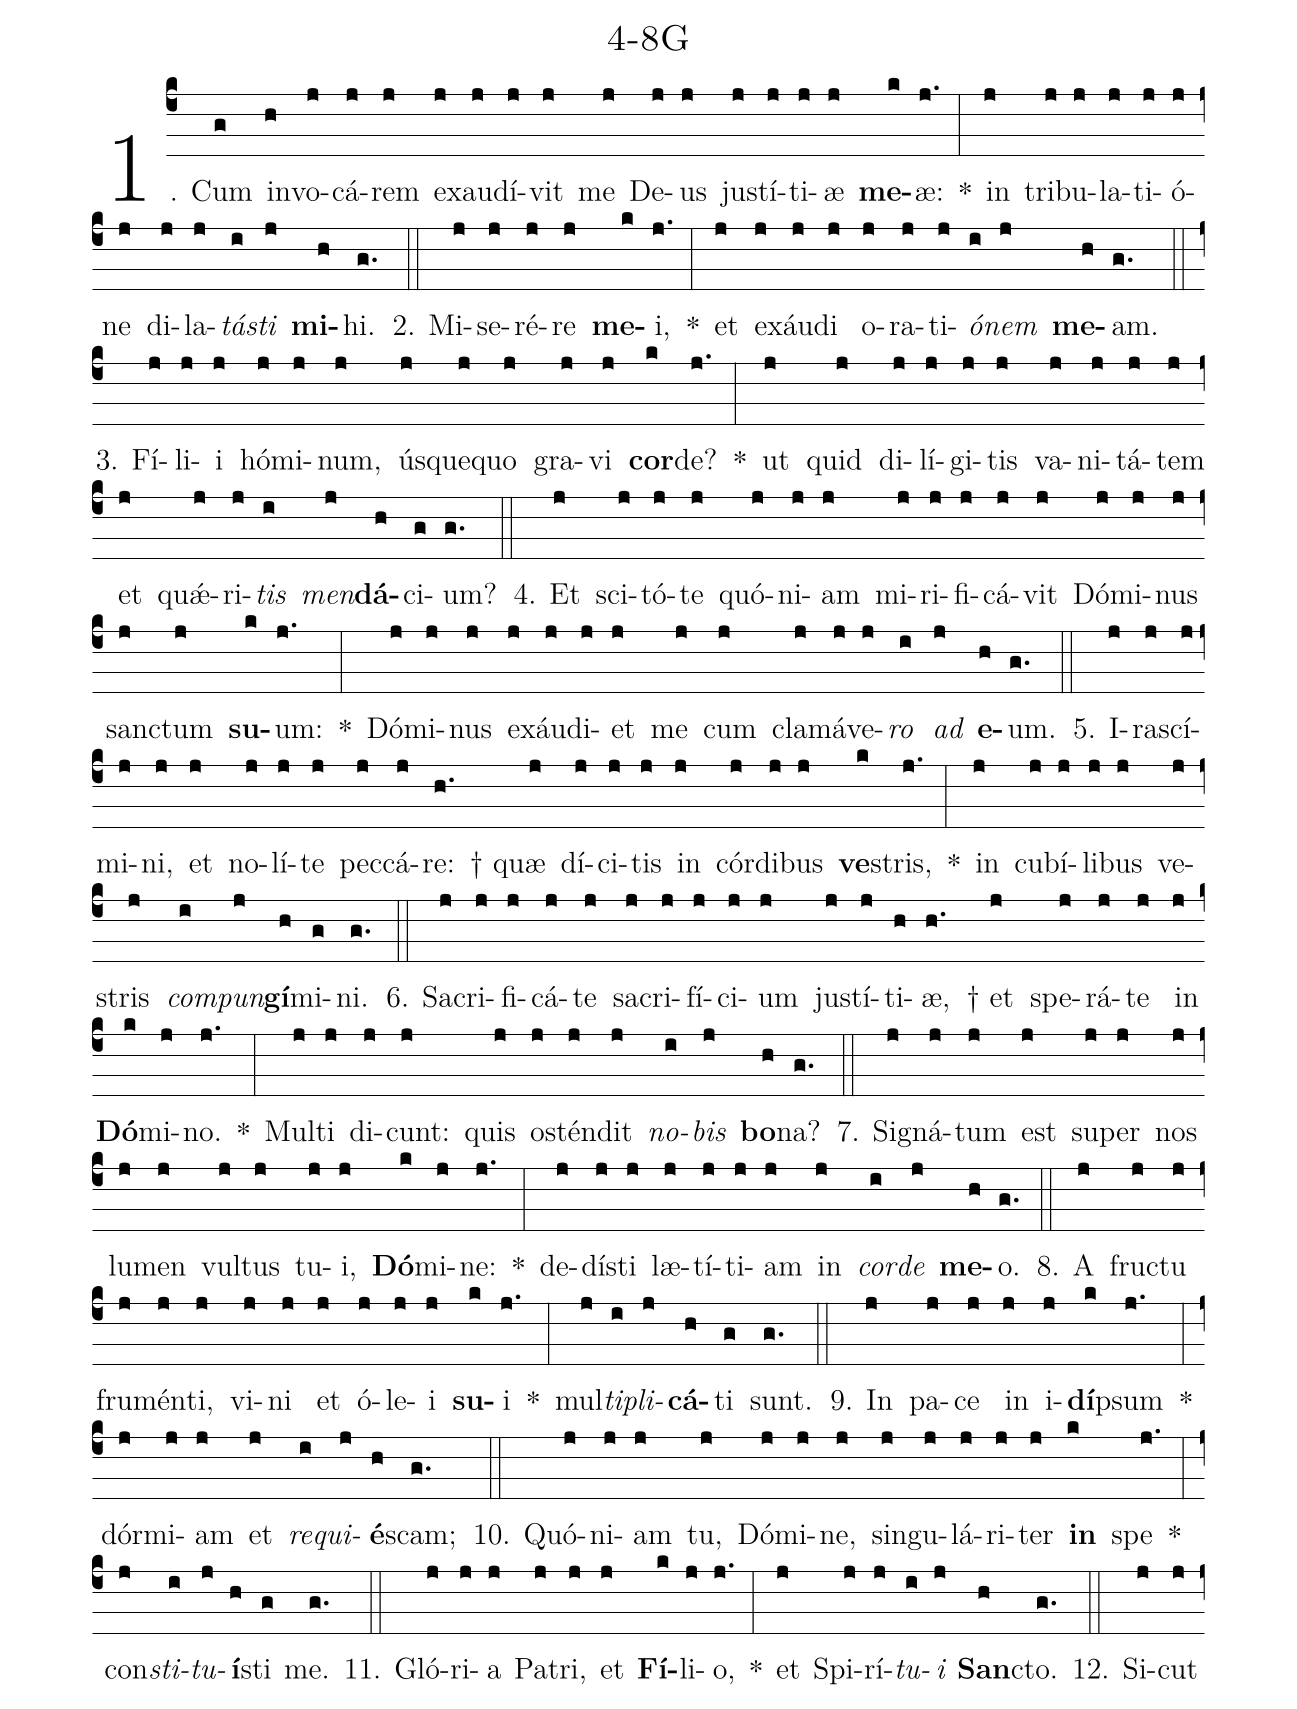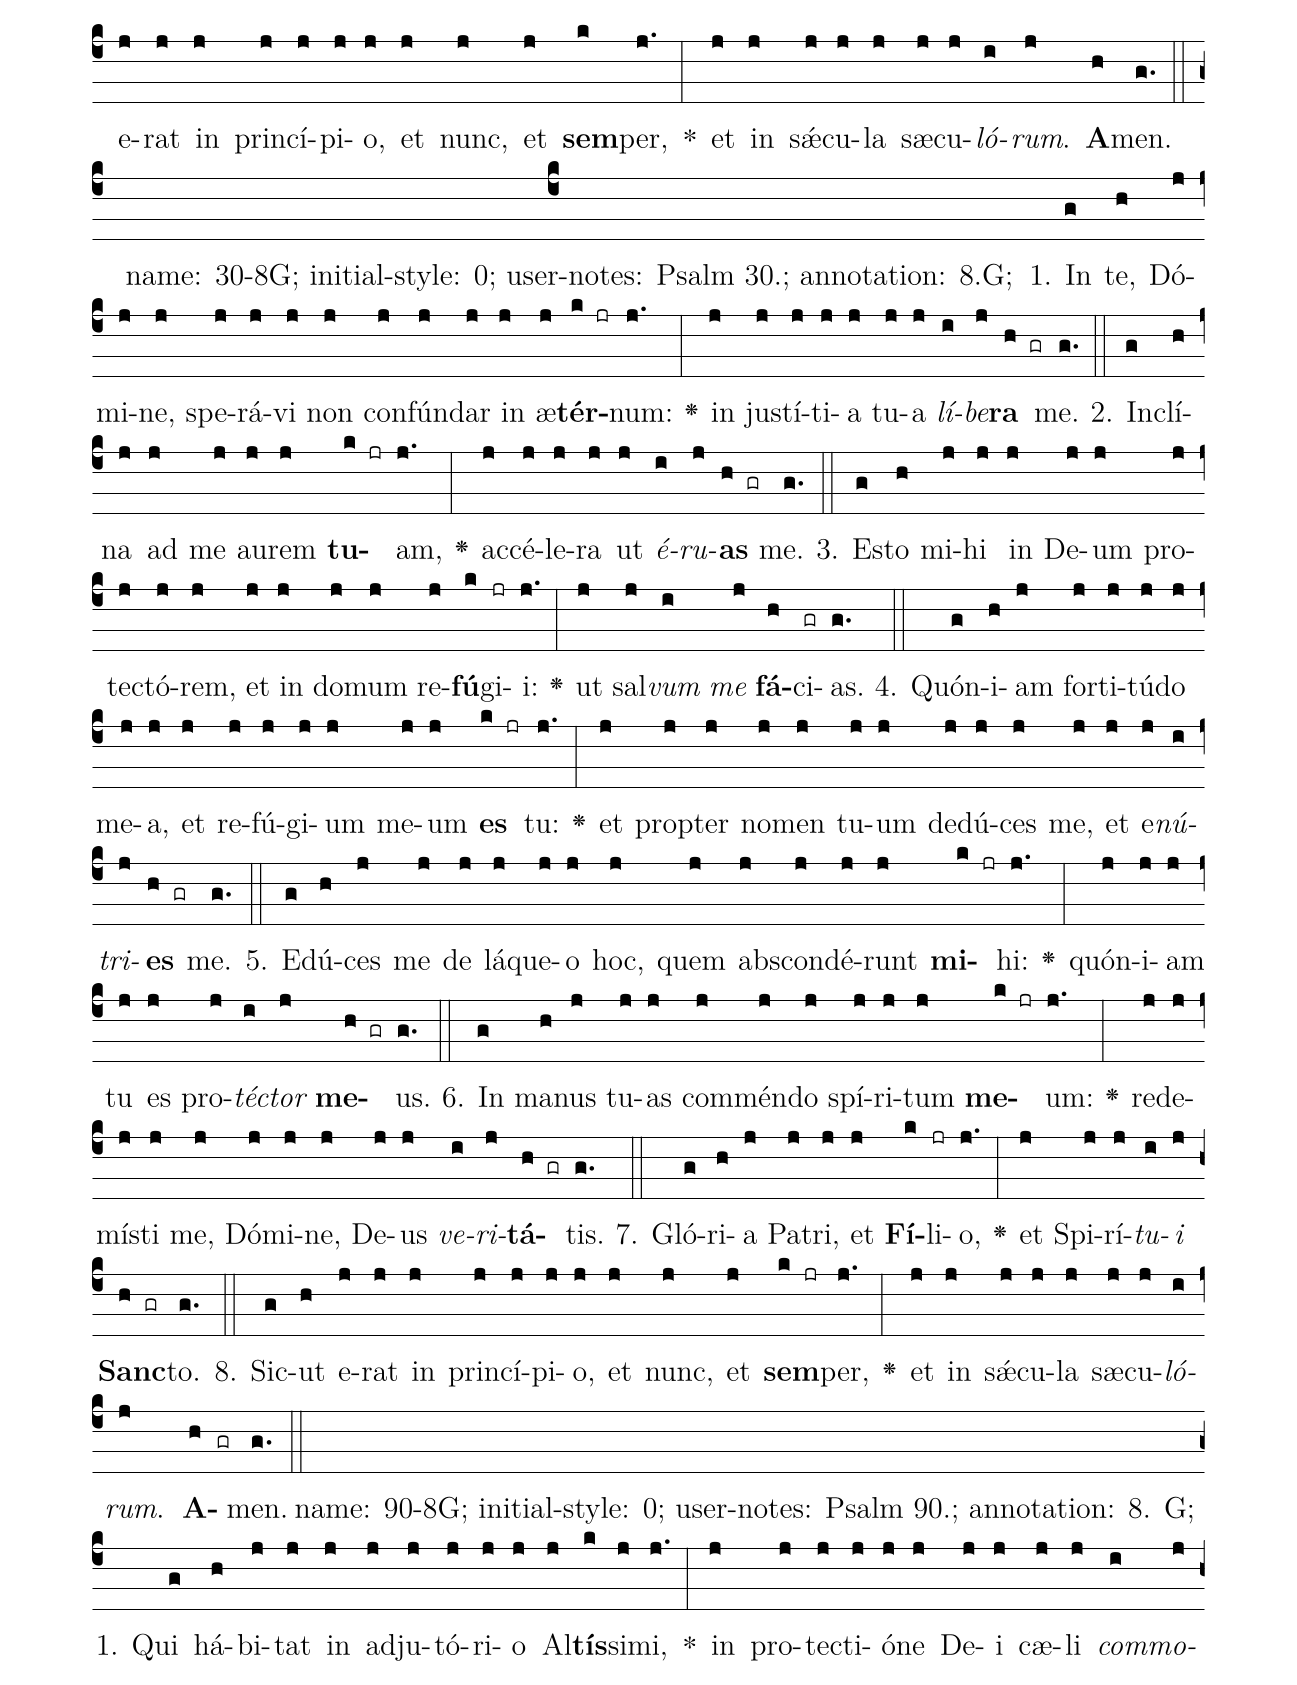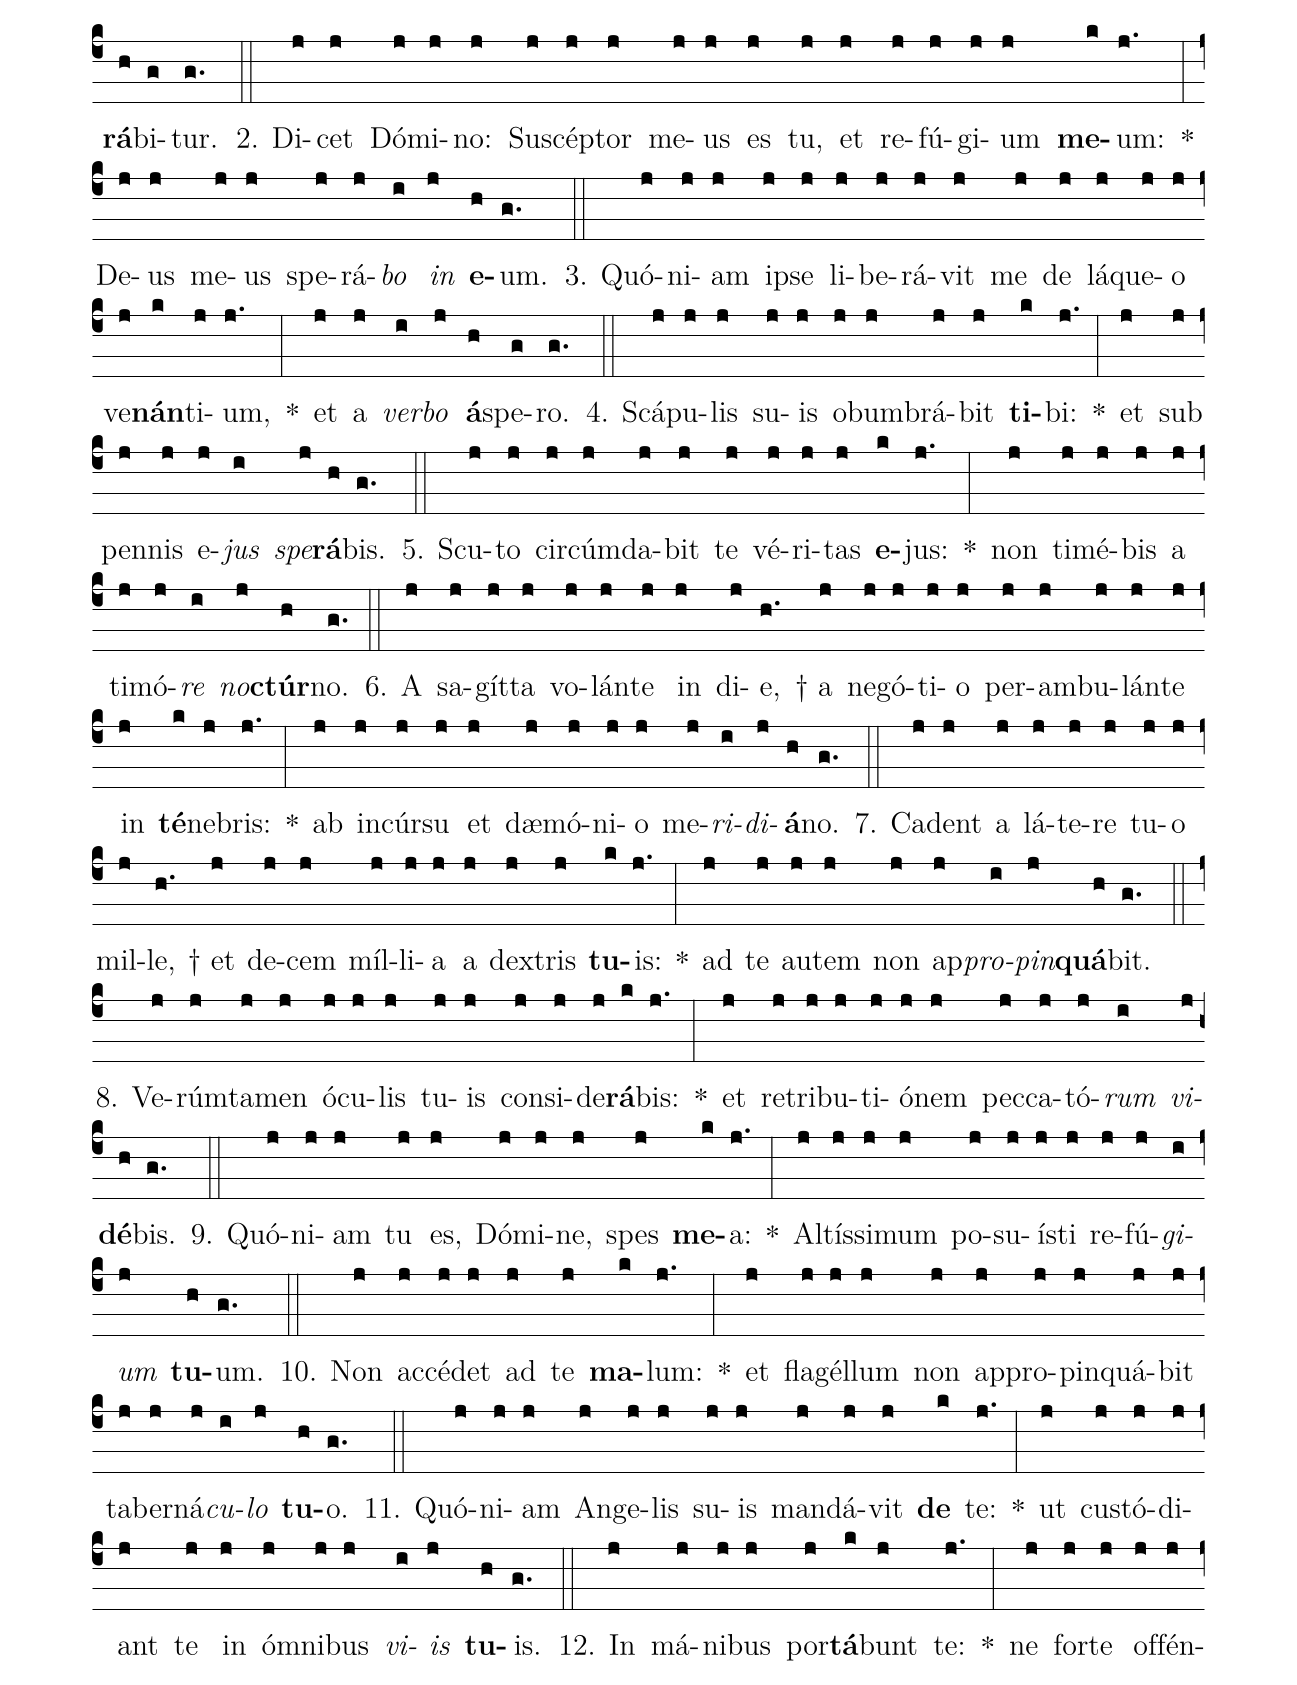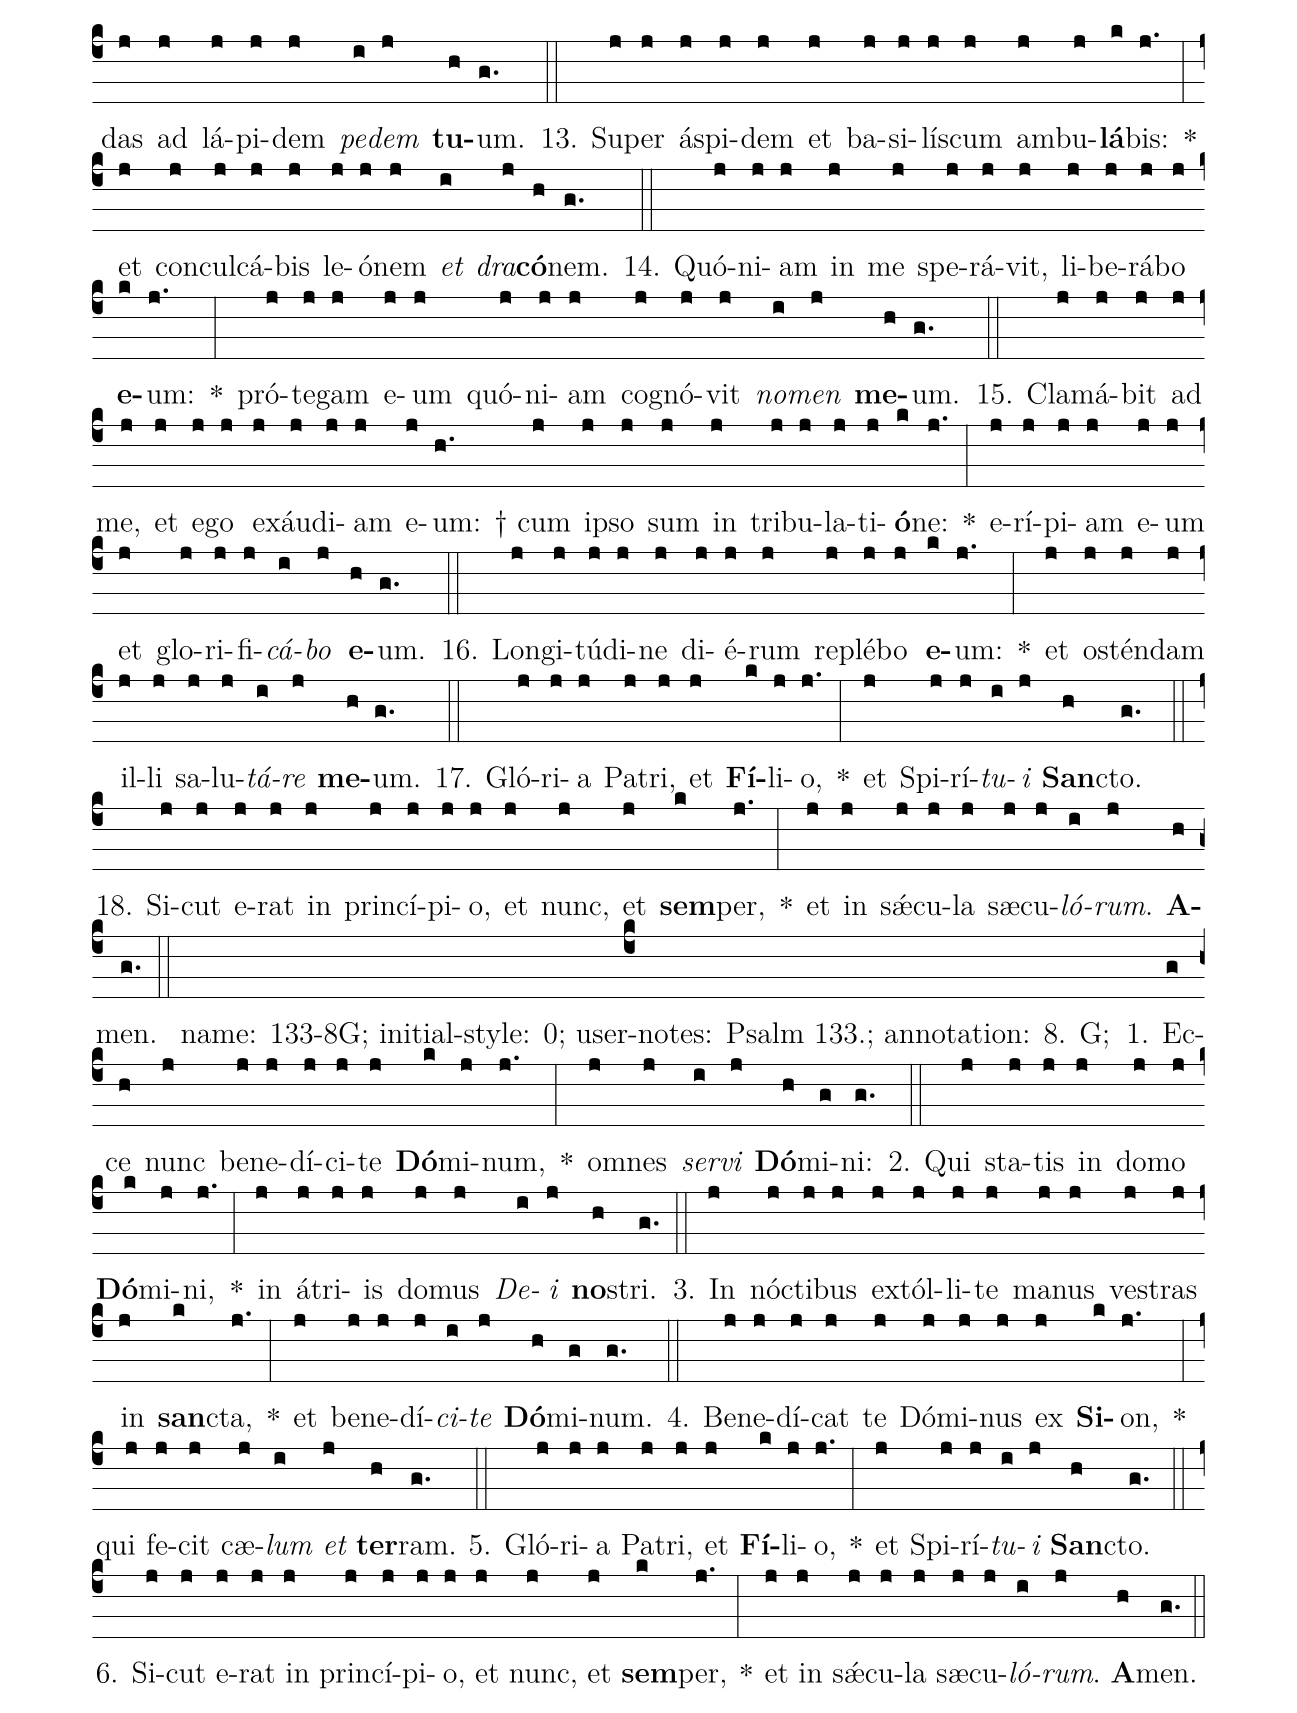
name: 4-8G;
%%
(c4)1. Cum(g) in(h)vo(j)cá(j)rem(j) ex(j)au(j)dí(j)vit(j) me(j) De(j)us(j) ju(j)stí(j)ti(j)æ(j) <b>me</b>(k)æ:(j.) *(:) in(j) tri(j)bu(j)la(j)ti(j)ó(j)ne(j) di(j)la(j)<i>tá</i>(i)<i>sti</i>(j) <b>mi</b>(h)hi.(g.) (::)
2. Mi(j)se(j)ré(j)re(j) <b>me</b>(k)i,(j.) *(:) et(j) ex(j)áu(j)di(j) o(j)ra(j)ti(j)<i>ó</i>(i)<i>nem</i>(j) <b>me</b>(h)am.(g.) (::)
3. Fí(j)li(j)i(j) hó(j)mi(j)num,(j) ús(j)que(j)quo(j) gra(j)vi(j) <b>cor</b>(k)de?(j.) *(:) ut(j) quid(j) di(j)lí(j)gi(j)tis(j) va(j)ni(j)tá(j)tem(j) et(j) quǽ(j)ri(j)<i>tis</i>(i) <i>men</i>(j)<b>dá</b>(h)ci(g)um?(g.) (::)
4. Et(j) sci(j)tó(j)te(j) quó(j)ni(j)am(j) mi(j)ri(j)fi(j)cá(j)vit(j) Dó(j)mi(j)nus(j) san(j)ctum(j) <b>su</b>(k)um:(j.) *(:) Dó(j)mi(j)nus(j) ex(j)áu(j)di(j)et(j) me(j) cum(j) cla(j)má(j)ve(j)<i>ro</i>(i) <i>ad</i>(j) <b>e</b>(h)um.(g.) (::)
5. I(j)ra(j)scí(j)mi(j)ni,(j) et(j) no(j)lí(j)te(j) pec(j)cá(j)re:(h.) † quæ(j) dí(j)ci(j)tis(j) in(j) cór(j)di(j)bus(j) <b>ve</b>(k)stris,(j.) *(:) in(j) cu(j)bí(j)li(j)bus(j) ve(j)stris(j) <i>com</i>(i)<i>pun</i>(j)<b>gí</b>(h)mi(g)ni.(g.) (::)
6. Sa(j)cri(j)fi(j)cá(j)te(j) sa(j)cri(j)fí(j)ci(j)um(j) ju(j)stí(j)ti(h)æ,(h.) † et(j) spe(j)rá(j)te(j) in(j) <b>Dó</b>(k)mi(j)no.(j.) *(:) Mul(j)ti(j) di(j)cunt:(j) quis(j) o(j)stén(j)dit(j) <i>no</i>(i)<i>bis</i>(j) <b>bo</b>(h)na?(g.) (::)
7. Si(j)gná(j)tum(j) est(j) su(j)per(j) nos(j) lu(j)men(j) vul(j)tus(j) tu(j)i,(j) <b>Dó</b>(k)mi(j)ne:(j.) *(:) de(j)dí(j)sti(j) læ(j)tí(j)ti(j)am(j) in(j) <i>cor</i>(i)<i>de</i>(j) <b>me</b>(h)o.(g.) (::)
8. A(j) fru(j)ctu(j) fru(j)mén(j)ti,(j) vi(j)ni(j) et(j) ó(j)le(j)i(j) <b>su</b>(k)i(j.) *(:) mul(j)<i>ti</i>(i)<i>pli</i>(j)<b>cá</b>(h)ti(g) sunt.(g.) (::)
9. In(j) pa(j)ce(j) in(j) i(j)<b>dí</b>(k)psum(j.) *(:) dór(j)mi(j)am(j) et(j) <i>re</i>(i)<i>qui</i>(j)<b>é</b>(h)scam;(g.) (::)
10. Quó(j)ni(j)am(j) tu,(j) Dó(j)mi(j)ne,(j) sin(j)gu(j)lá(j)ri(j)ter(j) <b>in</b>(k) spe(j.) *(:) con(j)<i>sti</i>(i)<i>tu</i>(j)<b>í</b>(h)sti(g) me.(g.) (::)
11. Gló(j)ri(j)a(j) Pa(j)tri,(j) et(j) <b>Fí</b>(k)li(j)o,(j.) *(:) et(j) Spi(j)rí(j)<i>tu</i>(i)<i>i</i>(j) <b>San</b>(h)cto.(g.) (::)
12. Si(j)cut(j) e(j)rat(j) in(j) prin(j)cí(j)pi(j)o,(j) et(j) nunc,(j) et(j) <b>sem</b>(k)per,(j.) *(:) et(j) in(j) sǽ(j)cu(j)la(j) sæ(j)cu(j)<i>ló</i>(i)<i>rum</i>.(j) <b>A</b>(h)men.(g.) (::)

name: 30-8G;
initial-style: 0;
user-notes: Psalm 30.;
annotation: 8.G;
%%
(c4)1. In(g) te,(h) Dó(j)mi(j)ne,(j) spe(j)rá(j)vi(j) non(j) con(j)fún(j)dar(j) in(j) æ(j)<b>tér</b>(k jr)num:(j.) <v>\greheightstar</v>(:) in(j) jus(j)tí(j)ti(j)a(j) tu(j)a(j) <i>lí</i>(i)<i>be</i>(j)<b>ra</b>(h gr) me.(g.) (::)
2. In(g)clí(h)na(j) ad(j) me(j) au(j)rem(j) <b>tu</b>(k jr)am,(j.) <v>\greheightstar</v>(:) ac(j)cé(j)le(j)ra(j) ut(j) <i>é</i>(i)<i>ru</i>(j)<b>as</b>(h gr) me.(g.) (::)
3. Es(g)to(h) mi(j)hi(j) in(j) De(j)um(j) pro(j)tec(j)tó(j)rem,(j) et(j) in(j) do(j)mum(j) re(j)<b>fú</b>(k)gi(jr)i:(j.) <v>\greheightstar</v>(:) ut(j) sal(j)<i>vum</i>(i) <i>me</i>(j) <b>fá</b>(h)ci(gr)as.(g.) (::)
4. Quón(g)i(h)am(j) for(j)ti(j)tú(j)do(j) me(j)a,(j) et(j) re(j)fú(j)gi(j)um(j) me(j)um(j) <b>es</b>(k jr) tu:(j.) <v>\greheightstar</v>(:) et(j) prop(j)ter(j) no(j)men(j) tu(j)um(j) de(j)dú(j)ces(j) me,(j) et(j) e(j)<i>nú</i>(i)<i>tri</i>(j)<b>es</b>(h gr) me.(g.) (::)
5. E(g)dú(h)ces(j) me(j) de(j) lá(j)que(j)o(j) hoc,(j) quem(j) abs(j)con(j)dé(j)runt(j) <b>mi</b>(k jr)hi:(j.) <v>\greheightstar</v>(:) quón(j)i(j)am(j) tu(j) es(j) pro(j)<i>téc</i>(i)<i>tor</i>(j) <b>me</b>(h gr)us.(g.) (::)
6. In(g) ma(h)nus(j) tu(j)as(j) com(j)mén(j)do(j) spí(j)ri(j)tum(j) <b>me</b>(k jr)um:(j.) <v>\greheightstar</v>(:) red(j)e(j)mís(j)ti(j) me,(j) Dó(j)mi(j)ne,(j) De(j)us(j) <i>ve</i>(i)<i>ri</i>(j)<b>tá</b>(h gr)tis.(g.) (::)
7. Gló(g)ri(h)a(j) Pa(j)tri,(j) et(j) <b>Fí</b>(k)li(jr)o,(j.) <v>\greheightstar</v>(:) et(j) Spi(j)rí(j)<i>tu</i>(i)<i>i</i>(j) <b>Sanc</b>(h gr)to.(g.) (::)
8. Sic(g)ut(h) e(j)rat(j) in(j) prin(j)cí(j)pi(j)o,(j) et(j) nunc,(j) et(j) <b>sem</b>(k jr)per,(j.) <v>\greheightstar</v>(:) et(j) in(j) sǽ(j)cu(j)la(j) sæ(j)cu(j)<i>ló</i>(i)<i>rum</i>.(j) <b>A</b>(h gr)men.(g.) (::)

name: 90-8G;
initial-style: 0;
user-notes: Psalm 90.;
annotation: 8. G;
%%
(c4)1. Qui(g) há(h)bi(j)tat(j) in(j) ad(j)ju(j)tó(j)ri(j)o(j) Al(j)<b>tís</b>(k)si(j)mi,(j.) *(:) in(j) pro(j)te(j)cti(j)ó(j)ne(j) De(j)i(j) cæ(j)li(j) <i>com</i>(i)<i>mo</i>(j)<b>rá</b>(h)bi(g)tur.(g.) (::)
2. Di(j)cet(j) Dó(j)mi(j)no:(j) Sus(j)cép(j)tor(j) me(j)us(j) es(j) tu,(j) et(j) re(j)fú(j)gi(j)um(j) <b>me</b>(k)um:(j.) *(:) De(j)us(j) me(j)us(j) spe(j)rá(j)<i>bo</i>(i) <i>in</i>(j) <b>e</b>(h)um.(g.) (::)
3. Quó(j)ni(j)am(j) i(j)pse(j) li(j)be(j)rá(j)vit(j) me(j) de(j) lá(j)que(j)o(j) ve(j)<b>nán</b>(k)ti(j)um,(j.) *(:) et(j) a(j) <i>ver</i>(i)<i>bo</i>(j) <b>á</b>(h)spe(g)ro.(g.) (::)
4. Scá(j)pu(j)lis(j) su(j)is(j) o(j)bum(j)brá(j)bit(j) <b>ti</b>(k)bi:(j.) *(:) et(j) sub(j) pen(j)nis(j) e(j)<i>jus</i>(i) <i>spe</i>(j)<b>rá</b>(h)bis.(g.) (::)
5. Scu(j)to(j) cir(j)cúm(j)da(j)bit(j) te(j) vé(j)ri(j)tas(j) <b>e</b>(k)jus:(j.) *(:) non(j) ti(j)mé(j)bis(j) a(j) ti(j)mó(j)<i>re</i>(i) <i>no</i>(j)<b>ctúr</b>(h)no.(g.) (::)
6. A(j) sa(j)gít(j)ta(j) vo(j)lán(j)te(j) in(j) di(j)e,(h.) † a(j) ne(j)gó(j)ti(j)o(j) per(j)am(j)bu(j)lán(j)te(j) in(j) <b>té</b>(k)ne(j)bris:(j.) *(:) ab(j) in(j)cúr(j)su(j) et(j) dæ(j)mó(j)ni(j)o(j) me(j)<i>ri</i>(i)<i>di</i>(j)<b>á</b>(h)no.(g.) (::)
7. Ca(j)dent(j) a(j) lá(j)te(j)re(j) tu(j)o(j) mil(j)le,(h.) † et(j) de(j)cem(j) míl(j)li(j)a(j) a(j) dex(j)tris(j) <b>tu</b>(k)is:(j.) *(:) ad(j) te(j) au(j)tem(j) non(j) ap(j)<i>pro</i>(i)<i>pin</i>(j)<b>quá</b>(h)bit.(g.) (::)
8. Ve(j)rúm(j)ta(j)men(j) ó(j)cu(j)lis(j) tu(j)is(j) con(j)si(j)de(j)<b>rá</b>(k)bis:(j.) *(:) et(j) re(j)tri(j)bu(j)ti(j)ó(j)nem(j) pec(j)ca(j)tó(j)<i>rum</i>(i) <i>vi</i>(j)<b>dé</b>(h)bis.(g.) (::)
9. Quó(j)ni(j)am(j) tu(j) es,(j) Dó(j)mi(j)ne,(j) spes(j) <b>me</b>(k)a:(j.) *(:) Al(j)tís(j)si(j)mum(j) po(j)su(j)í(j)sti(j) re(j)fú(j)<i>gi</i>(i)<i>um</i>(j) <b>tu</b>(h)um.(g.) (::)
10. Non(j) ac(j)cé(j)det(j) ad(j) te(j) <b>ma</b>(k)lum:(j.) *(:) et(j) fla(j)gél(j)lum(j) non(j) ap(j)pro(j)pin(j)quá(j)bit(j) ta(j)ber(j)ná(j)<i>cu</i>(i)<i>lo</i>(j) <b>tu</b>(h)o.(g.) (::)
11. Quó(j)ni(j)am(j) An(j)ge(j)lis(j) su(j)is(j) man(j)dá(j)vit(j) <b>de</b>(k) te:(j.) *(:) ut(j) cu(j)stó(j)di(j)ant(j) te(j) in(j) óm(j)ni(j)bus(j) <i>vi</i>(i)<i>is</i>(j) <b>tu</b>(h)is.(g.) (::)
12. In(j) má(j)ni(j)bus(j) por(j)<b>tá</b>(k)bunt(j) te:(j.) *(:) ne(j) for(j)te(j) of(j)fén(j)das(j) ad(j) lá(j)pi(j)dem(j) <i>pe</i>(i)<i>dem</i>(j) <b>tu</b>(h)um.(g.) (::)
13. Su(j)per(j) á(j)spi(j)dem(j) et(j) ba(j)si(j)lí(j)scum(j) am(j)bu(j)<b>lá</b>(k)bis:(j.) *(:) et(j) con(j)cul(j)cá(j)bis(j) le(j)ó(j)nem(j) <i>et</i>(i) <i>dra</i>(j)<b>có</b>(h)nem.(g.) (::)
14. Quó(j)ni(j)am(j) in(j) me(j) spe(j)rá(j)vit,(j) li(j)be(j)rá(j)bo(j) <b>e</b>(k)um:(j.) *(:) pró(j)te(j)gam(j) e(j)um(j) quó(j)ni(j)am(j) co(j)gnó(j)vit(j) <i>no</i>(i)<i>men</i>(j) <b>me</b>(h)um.(g.) (::)
15. Cla(j)má(j)bit(j) ad(j) me,(j) et(j) e(j)go(j) ex(j)áu(j)di(j)am(j) e(j)um:(h.) † cum(j) i(j)pso(j) sum(j) in(j) tri(j)bu(j)la(j)ti(j)<b>ó</b>(k)ne:(j.) *(:) e(j)rí(j)pi(j)am(j) e(j)um(j) et(j) glo(j)ri(j)fi(j)<i>cá</i>(i)<i>bo</i>(j) <b>e</b>(h)um.(g.) (::)
16. Lon(j)gi(j)tú(j)di(j)ne(j) di(j)é(j)rum(j) re(j)plé(j)bo(j) <b>e</b>(k)um:(j.) *(:) et(j) o(j)stén(j)dam(j) il(j)li(j) sa(j)lu(j)<i>tá</i>(i)<i>re</i>(j) <b>me</b>(h)um.(g.) (::)
17. Gló(j)ri(j)a(j) Pa(j)tri,(j) et(j) <b>Fí</b>(k)li(j)o,(j.) *(:) et(j) Spi(j)rí(j)<i>tu</i>(i)<i>i</i>(j) <b>San</b>(h)cto.(g.) (::)
18. Si(j)cut(j) e(j)rat(j) in(j) prin(j)cí(j)pi(j)o,(j) et(j) nunc,(j) et(j) <b>sem</b>(k)per,(j.) *(:) et(j) in(j) sǽ(j)cu(j)la(j) sæ(j)cu(j)<i>ló</i>(i)<i>rum</i>.(j) <b>A</b>(h)men.(g.) (::)

name: 133-8G;
initial-style: 0;
user-notes: Psalm 133.;
annotation: 8. G;
%%
(c4)1. Ec(g)ce(h) nunc(j) be(j)ne(j)dí(j)ci(j)te(j) <b>Dó</b>(k)mi(j)num,(j.) *(:) om(j)nes(j) <i>ser</i>(i)<i>vi</i>(j) <b>Dó</b>(h)mi(g)ni:(g.) (::)
2. Qui(j) sta(j)tis(j) in(j) do(j)mo(j) <b>Dó</b>(k)mi(j)ni,(j.) *(:) in(j) á(j)tri(j)is(j) do(j)mus(j) <i>De</i>(i)<i>i</i>(j) <b>no</b>(h)stri.(g.) (::)
3. In(j) nó(j)cti(j)bus(j) ex(j)tól(j)li(j)te(j) ma(j)nus(j) ve(j)stras(j) in(j) <b>san</b>(k)cta,(j.) *(:) et(j) be(j)ne(j)dí(j)<i>ci</i>(i)<i>te</i>(j) <b>Dó</b>(h)mi(g)num.(g.) (::)
4. Be(j)ne(j)dí(j)cat(j) te(j) Dó(j)mi(j)nus(j) ex(j) <b>Si</b>(k)on,(j.) *(:) qui(j) fe(j)cit(j) cæ(j)<i>lum</i>(i) <i>et</i>(j) <b>ter</b>(h)ram.(g.) (::)
5. Gló(j)ri(j)a(j) Pa(j)tri,(j) et(j) <b>Fí</b>(k)li(j)o,(j.) *(:) et(j) Spi(j)rí(j)<i>tu</i>(i)<i>i</i>(j) <b>San</b>(h)cto.(g.) (::)
6. Si(j)cut(j) e(j)rat(j) in(j) prin(j)cí(j)pi(j)o,(j) et(j) nunc,(j) et(j) <b>sem</b>(k)per,(j.) *(:) et(j) in(j) sǽ(j)cu(j)la(j) sæ(j)cu(j)<i>ló</i>(i)<i>rum</i>.(j) <b>A</b>(h)men.(g.) (::)
